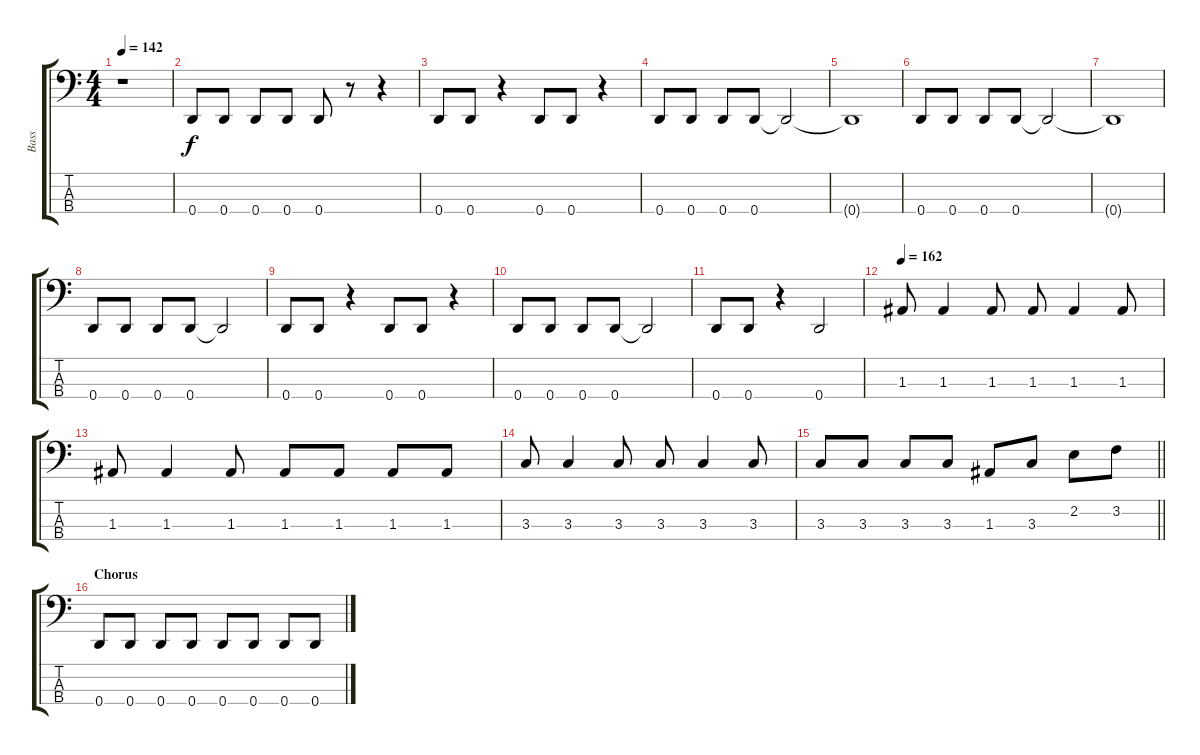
\track ("Bass" "Bass") {instrument electricbasspick}
\staff {score tabs}
\tuning (G2 D2 A1 D1) {hide}
\ts (4 4)
\tempo 142
\clef f4
\ks c
r.1{dy f} |
0.4.8 0.4.8 0.4.8 0.4.8 0.4.8 r.8 r.4 |
0.4.8 0.4.8 r.4 0.4.8 0.4.8 r.4 |
0.4.8 0.4.8 0.4.8 0.4.8 0.4{t}.2 |
0.4{t}.1 |
0.4.8 0.4.8 0.4.8 0.4.8 0.4{t}.2 |
0.4{t}.1 |
0.4.8 0.4.8 0.4.8 0.4.8 0.4{t}.2 |
0.4.8 0.4.8 r.4 0.4.8 0.4.8 r.4 |
0.4.8 0.4.8 0.4.8 0.4.8 0.4{t}.2 |
0.4.8 0.4.8 r.4 0.4.2 |
\tempo 162
1.3.8 1.3.4 1.3.8 1.3.8 1.3.4 1.3.8 |
1.3.8 1.3.4 1.3.8 1.3.8 1.3.8 1.3.8 1.3.8 |
3.3.8 3.3.4 3.3.8 3.3.8 3.3.4 3.3.8 |
\barLineRight lightlight
3.3.8 3.3.8 3.3.8 3.3.8 1.3.8 3.3.8 2.2.8 3.2.8 |
\section ("" "Chorus")
0.4.8 0.4.8 0.4.8 0.4.8 0.4.8 0.4.8 0.4.8 0.4.8
